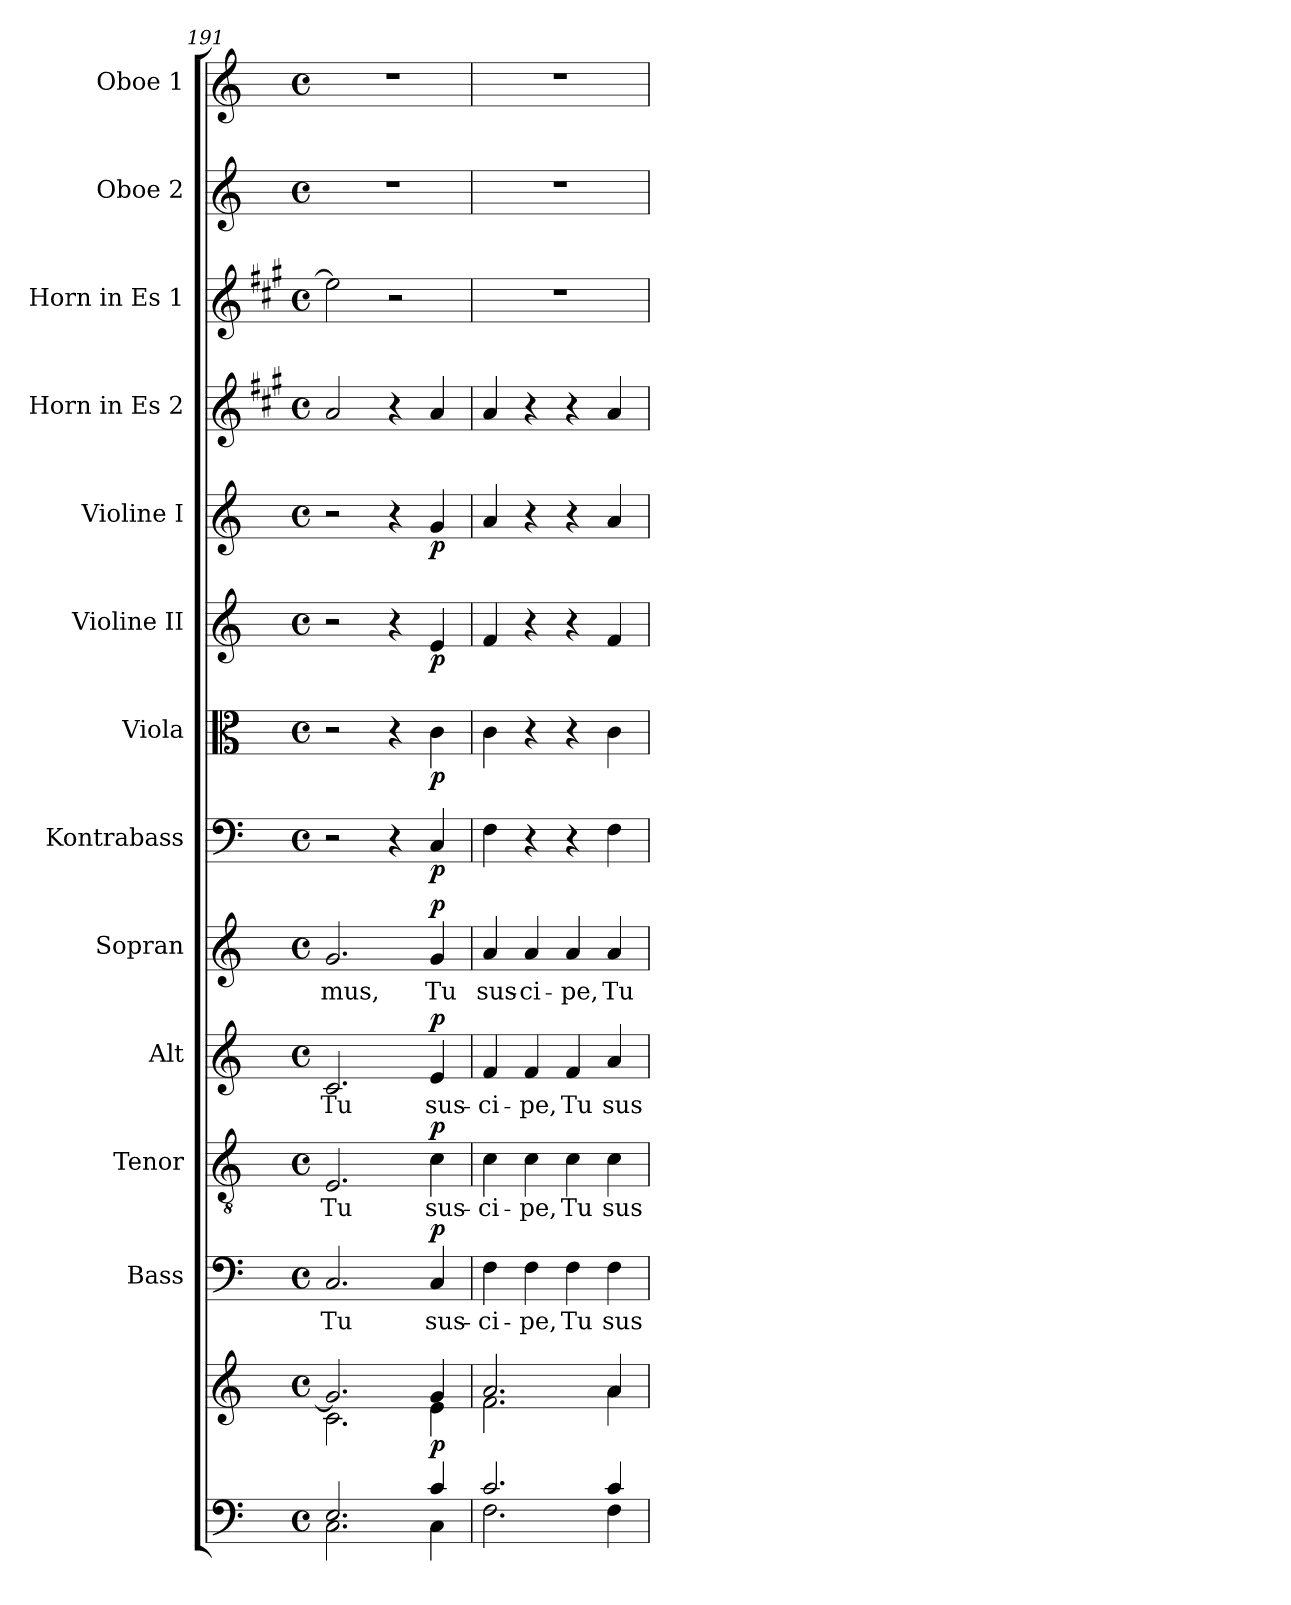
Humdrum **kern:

**kern	**kern	**dynam	**kern	**text	**dynam	**kern	**text	**dynam	**kern	**text	**dynam	**kern	**text	**dynam	**kern	**dynam	**kern	**dynam	**kern	**dynam	**kern	**dynam	**kern	**kern	**kern	**kern
*part13	*part13	*part13	*part12	*part12	*part12	*part11	*part11	*part11	*part10	*part10	*part10	*part9	*part9	*part9	*part8	*part8	*part7	*part7	*part6	*part6	*part5	*part5	*part4	*part3	*part2	*part1
*staff14	*staff13	*staff13/14	*staff12	*staff12	*staff12	*staff11	*staff11	*staff11	*staff10	*staff10	*staff10	*staff9	*staff9	*staff9	*staff8	*staff8	*staff7	*staff7	*staff6	*staff6	*staff5	*staff5	*staff4	*staff3	*staff2	*staff1
*	*	*	*I"Bass	*	*	*I"Tenor	*	*	*I"Alt	*	*	*I"Sopran	*	*	*I"Kontrabass	*	*I"Viola	*	*I"Violine II	*	*I"Violine I	*	*I"Horn in Es 2	*I"Horn in Es 1	*I"Oboe 2	*I"Oboe 1
*	*	*	*I'B.	*	*	*I'T.	*	*	*I'A.	*	*	*I'S.	*	*	*I'Kb.	*	*I'Vla.	*	*I'Vl. II	*	*I'Vl. I	*	*I'Hr. 2	*I'Hr. 1	*I'Ob. 2	*I'Ob. 1
*clefF4	*clefG2	*	*clefF4	*	*	*clefGv2	*	*	*clefG2	*	*	*clefG2	*	*	*clefF4	*	*clefC3	*	*clefG2	*	*clefG2	*	*clefG2	*clefG2	*clefG2	*clefG2
*	*	*	*	*	*	*	*	*	*	*	*	*	*	*	*ITrd7c12	*	*	*	*	*	*	*	*ITrd5c9	*ITrd5c9	*	*
*k[]	*k[]	*	*k[]	*	*	*k[]	*	*	*k[]	*	*	*k[]	*	*	*k[]	*	*k[]	*	*k[]	*	*k[]	*	*k[]	*k[]	*k[]	*k[]
*C:	*C:	*	*C:	*	*	*C:	*	*	*C:	*	*	*C:	*	*	*C:	*	*C:	*	*C:	*	*C:	*	*C:	*C:	*C:	*C:
*M4/4	*M4/4	*	*M4/4	*	*	*M4/4	*	*	*M4/4	*	*	*M4/4	*	*	*M4/4	*	*M4/4	*	*M4/4	*	*M4/4	*	*M4/4	*M4/4	*M4/4	*M4/4
*met(c)	*met(c)	*	*met(c)	*	*	*met(c)	*	*	*met(c)	*	*	*met(c)	*	*	*met(c)	*	*met(c)	*	*met(c)	*	*met(c)	*	*met(c)	*met(c)	*met(c)	*met(c)
=191	=191	=191	=191	=191	=191	=191	=191	=191	=191	=191	=191	=191	=191	=191	=191	=191	=191	=191	=191	=191	=191	=191	=191	=191	=191	=191
*^	*^	*	*	*	*	*	*	*	*	*	*	*	*	*	*	*	*	*	*	*	*	*	*	*	*	*
!	!	!	!	!	!	!LO:LY:b	!	!	!LO:LY:b	!	!	!LO:LY:b	!	!	!LO:LY:b	!	!	!	!	!	!	!	!	!	!	!	!	!
2.E/	2.C\	2.g/]	2.c\	.	2.C/	Tu	.	2.E/	Tu	.	2.c/	Tu	.	2.g/	-mus,	.	2r	.	2r	.	2r	.	2r	.	2c/	2g\]	1r	1r
.	.	.	.	.	.	.	.	.	.	.	.	.	.	.	.	.	4r	.	4r	.	4r	.	4r	.	4r	2r	.	.
!	!	!	!	!LO:DY:b	!	!LO:LY:b	!LO:DY:a	!	!LO:LY:b	!LO:DY:a	!	!LO:LY:b	!LO:DY:a	!	!LO:LY:b	!LO:DY:a	!	!LO:DY:b	!	!LO:DY:b	!	!LO:DY:b	!	!LO:DY:b	!	!	!	!
4c/	4C\	4g/	4e\	p	4C/	sus-	p	4c\	sus-	p	4e/	sus-	p	4g/	Tu	p	4CC/	p	4c\	p	4e/	p	4g/	p	4c/	.	.	.
=192	=192	=192	=192	=192	=192	=192	=192	=192	=192	=192	=192	=192	=192	=192	=192	=192	=192	=192	=192	=192	=192	=192	=192	=192	=192	=192	=192	=192
!	!	!	!	!	!	!LO:LY:b	!	!	!LO:LY:b	!	!	!LO:LY:b	!	!	!LO:LY:b	!	!	!	!	!	!	!	!	!	!	!	!	!
2.c/	2.F\	2.a/	2.f\	.	4F\	-ci-	.	4c\	-ci-	.	4f/	-ci-	.	4a/	sus-	.	4FF\	.	4c\	.	4f/	.	4a/	.	4c/	1r	1r	1r
!	!	!	!	!	!	!LO:LY:b	!	!	!LO:LY:b	!	!	!LO:LY:b	!	!	!LO:LY:b	!	!	!	!	!	!	!	!	!	!	!	!	!
.	.	.	.	.	4F\	-pe,	.	4c\	-pe,	.	4f/	-pe,	.	4a/	-ci-	.	4r	.	4r	.	4r	.	4r	.	4r	.	.	.
!	!	!	!	!	!	!LO:LY:b	!	!	!LO:LY:b	!	!	!LO:LY:b	!	!	!LO:LY:b	!	!	!	!	!	!	!	!	!	!	!	!	!
.	.	.	.	.	4F\	Tu	.	4c\	Tu	.	4f/	Tu	.	4a/	-pe,	.	4r	.	4r	.	4r	.	4r	.	4r	.	.	.
!	!	!	!	!	!	!LO:LY:b	!	!	!LO:LY:b	!	!	!LO:LY:b	!	!	!LO:LY:b	!	!	!	!	!	!	!	!	!	!	!	!	!
4c/	4F\	4a/	4a\	.	4F\	sus-	.	4c\	sus-	.	4a/	sus-	.	4a/	Tu	.	4FF\	.	4c\	.	4f/	.	4a/	.	4c/	.	.	.
*v	*v	*	*	*	*	*	*	*	*	*	*	*	*	*	*	*	*	*	*	*	*	*	*	*	*	*	*	*
*	*v	*v	*	*	*	*	*	*	*	*	*	*	*	*	*	*	*	*	*	*	*	*	*	*	*	*	*
=	=	=	=	=	=	=	=	=	=	=	=	=	=	=	=	=	=	=	=	=	=	=	=	=	=	=
*-	*-	*-	*-	*-	*-	*-	*-	*-	*-	*-	*-	*-	*-	*-	*-	*-	*-	*-	*-	*-	*-	*-	*-	*-	*-	*-
